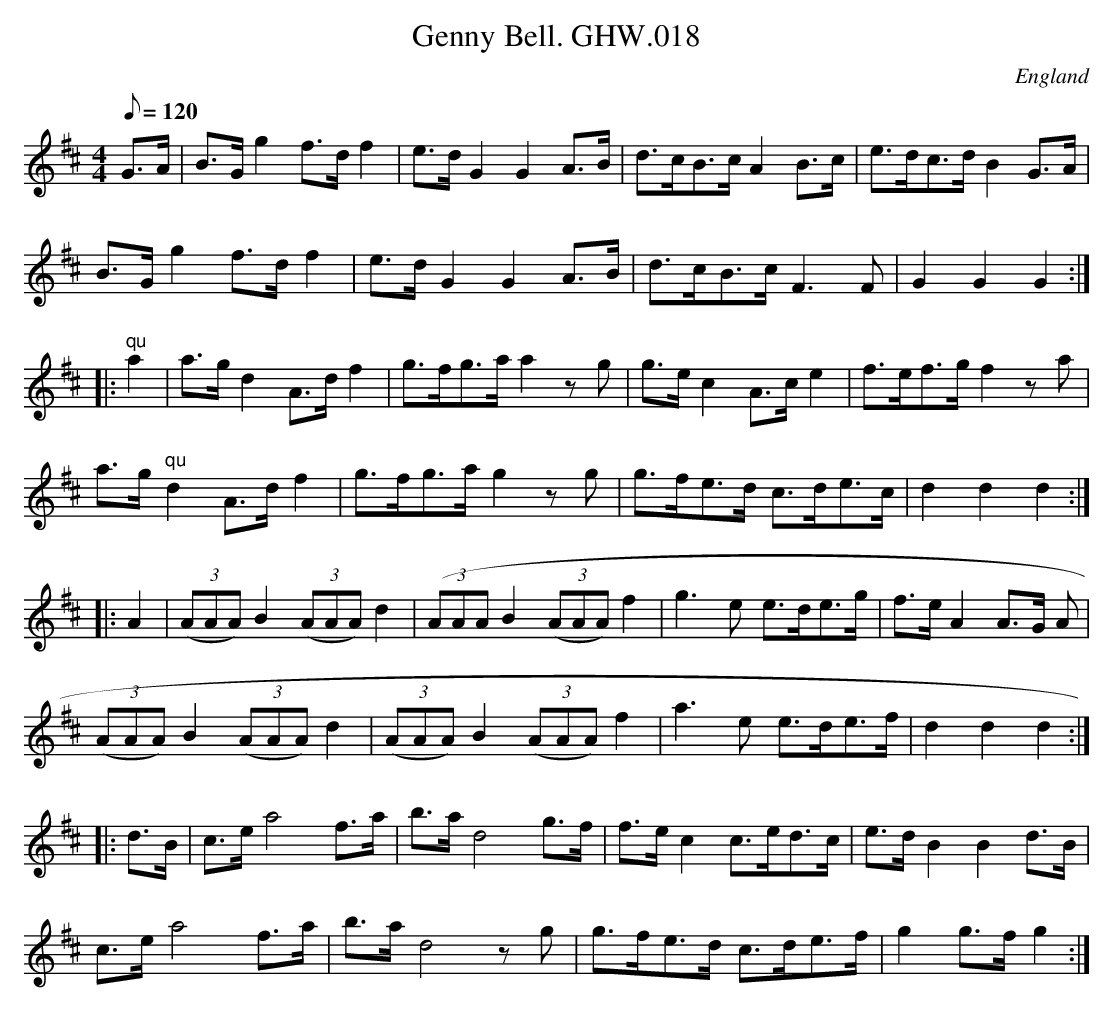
X:1
T:Genny Bell. GHW.018
M:4/4
L:1/8
Q:120
O:England
K:D
G>A|B>G g2 f>d f2|e>d G2G2 A>B|d>cB>c A2 B>c|e>dc>dB2 G>A|!
B>G g2 f>d f2|e>d G2G2 A>B|d>cB>c F3F |G2G2G2:|!
|:"qu"a2|a>g d2 A>d f2|g>fg>a a2 z g|g>e c2 A>c e2|f>ef>g f2 z a|!
a>g "qu"d2 A>d f2|g>fg>a g2 z g|g>fe>d c>de>c|d2d2d2:|!
|:A2|(3(AAA) B2 (3(AAA) d2|(3(AAA B2 (3(AAA) f2|g3 e e>de>g|f>e A2 A>G A
2
|!
(3(AAA) B2 (3(AAA) d2|(3(AAA) B2 (3(AAA) f2|a3 e e>de>f|d2d2d2:|!
|:d>B|c>e a4 f>a|b>a d4 g>f|f>e c2 c>ed>c|e>d B2B2 d>B|!
c>e a4 f>a|b>a d4 z g|g>fe>d c>de>f|g2g>f g2:|]
